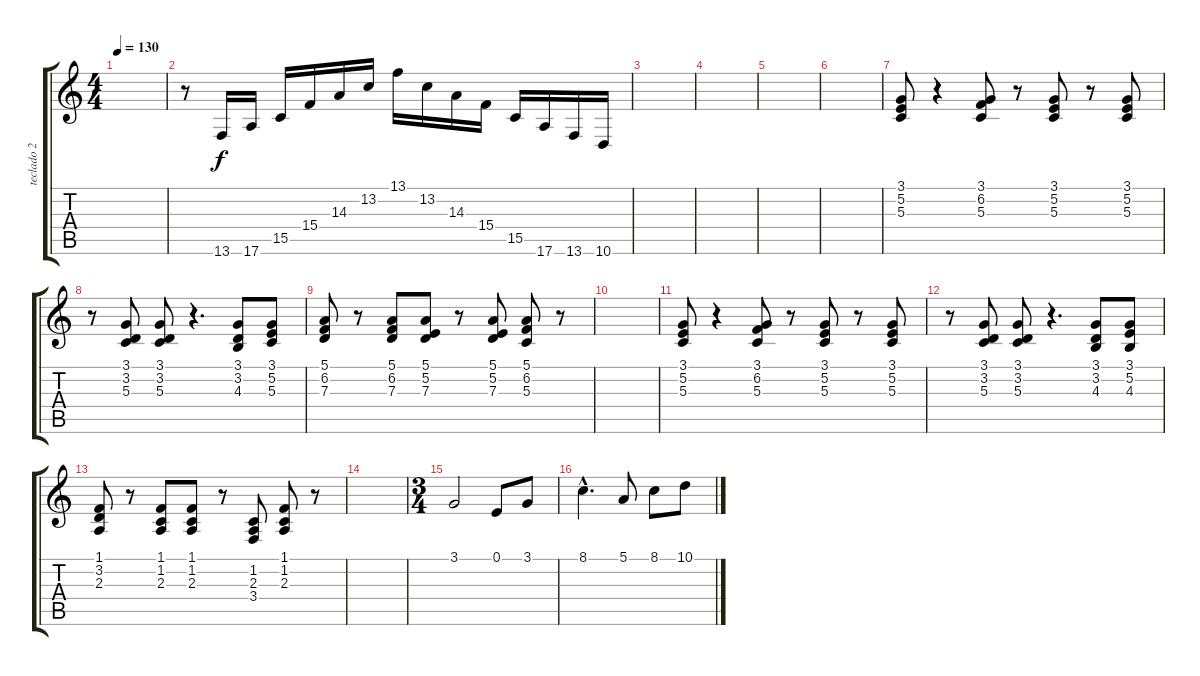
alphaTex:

\track ("teclado 2" "teclado 2") {instrument lead2sawtooth}
\staff {score tabs}
\tuning (E4 B3 G3 D3 A2 E2) {hide}
\ts (4 4)
\tempo 130
\clef g2
\ks c
|
r.8 13.6.16 17.6.16 15.5.16 15.4.16 14.3.16 13.2.16 13.1.16 13.2.16 14.3.16 15.4.16 15.5.16 17.6.16 13.6.16 10.6.16 |
|
|
|
|
(3.1 5.2 5.3).8 r.4 (3.1 6.2 5.3).8 r.8 (3.1 5.2 5.3).8 r.8 (3.1 5.2 5.3).8 |
r.8 (3.1 3.2 5.3).8 (3.1 3.2 5.3).8 r.4{d} (3.1 3.2 4.3).8 (3.1 5.2 5.3).8 |
(5.1 6.2 7.3).8 r.8 (5.1 6.2 7.3).8 (5.1 5.2 7.3).8 r.8 (5.1 5.2 7.3).8 (5.1 6.2 5.3).8 r.8 |
|
(3.1 5.2 5.3).8 r.4 (3.1 6.2 5.3).8 r.8 (3.1 5.2 5.3).8 r.8 (3.1 5.2 5.3).8 |
r.8 (3.1 3.2 5.3).8 (3.1 3.2 5.3).8 r.4{d} (3.1 3.2 4.3).8 (3.1 5.2 4.3).8 |
(1.1 3.2 2.3).8 r.8 (1.1 1.2 2.3).8 (1.1 1.2 2.3).8 r.8 (1.2 2.3 3.4).8 (1.1 1.2 2.3).8 r.8 |
|
\ts (3 4)
3.1.2 0.1.8 3.1.8 |
8.1{hac}.4{d} 5.1.8 8.1.8 10.1.8
